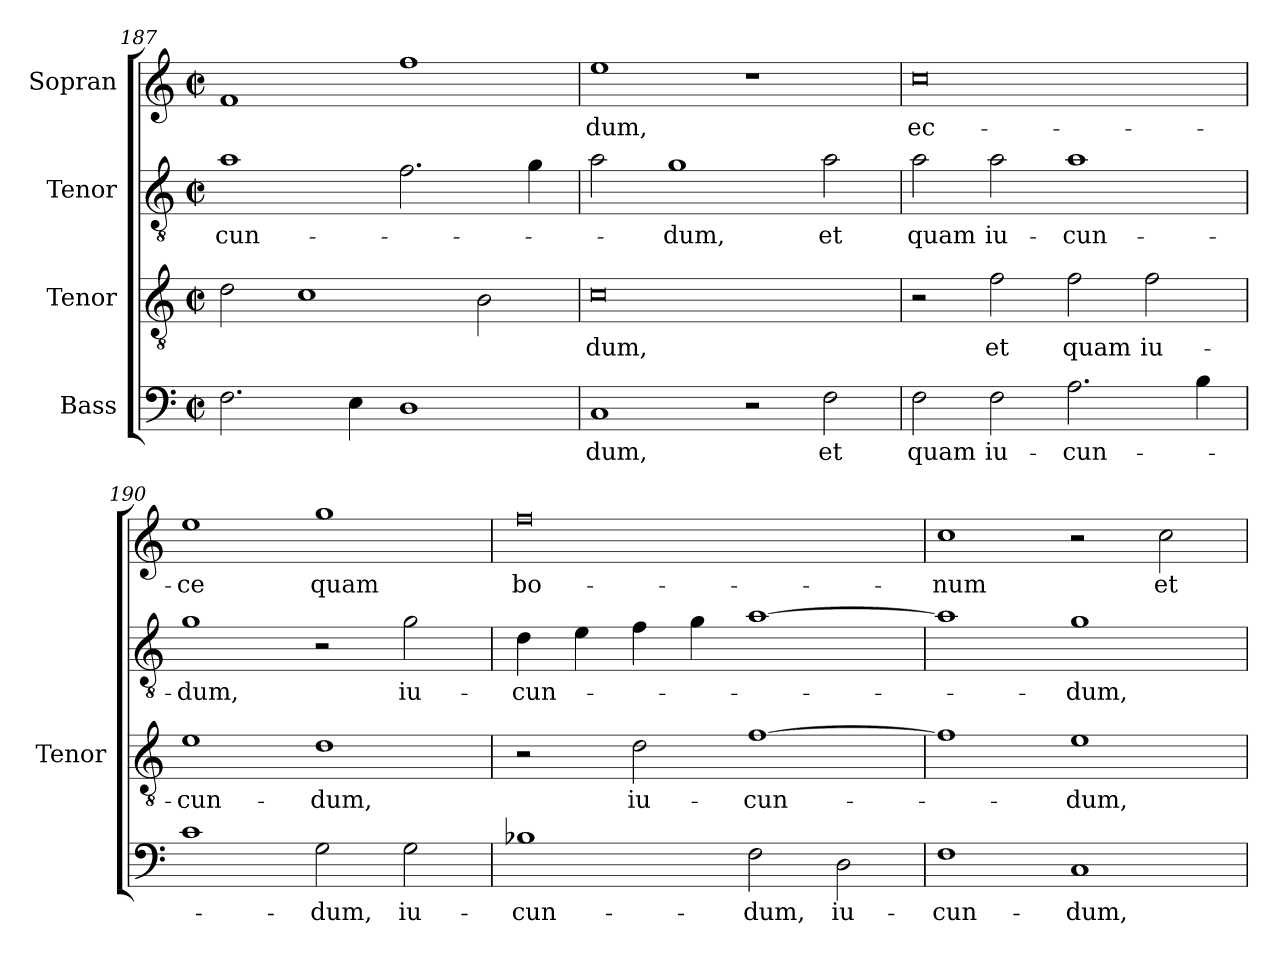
**kern	**text	**kern	**text	**kern	**text	**kern	**text
*part4	*part4	*part3	*part3	*part2	*part2	*part1	*part1
*staff4	*staff4	*staff3	*staff3	*staff2	*staff2	*staff1	*staff1
*I"Bass	*	*I"Tenor	*	*I"Tenor	*	*I"Sopran	*
*	*	*I'Tenor	*	*	*	*	*
*clefF4	*	*clefGv2	*	*clefGv2	*	*clefG2	*
*	*	*ITrd7c12	*	*ITrd7c12	*	*	*
*k[]	*	*k[]	*	*k[]	*	*k[]	*
*M2/2	*	*M2/2	*	*M2/2	*	*M2/2	*
*met(c|)	*	*met(c|)	*	*met(c|)	*	*met(c|)	*
=187	=187	=187	=187	=187	=187	=187	=187
!	!	!	!	!	!LO:LY:b:color=#000000	!	!
2.Fi\	.	2Di\	.	1Ai	-cun-	1fi	.
.	.	1Ci	.	.	.	.	.
4Ei\	.	.	.	.	.	.	.
1Di	.	.	.	2.Fi\	.	1ffi	.
.	.	2BBi\	.	.	.	.	.
.	.	.	.	4Gi\	.	.	.
=188	=188	=188	=188	=188	=188	=188	=188
!	!LO:LY:b:color=#000000	!	!	!	!	!	!
!	!	!	!LO:LY:b:color=#000000	!	!	!	!
!	!	!	!	!	!	!	!LO:LY:b:color=#000000
1Ci	-dum,	0Ci	-dum,	2Ai\	.	1eei	-dum,
!	!	!	!	!	!LO:LY:b:color=#000000	!	!
.	.	.	.	1Gi	-dum,	.	.
2r	.	.	.	.	.	1r	.
!	!LO:LY:b:color=#000000	!	!	!	!	!	!
!	!	!	!	!	!LO:LY:b:color=#000000	!	!
2Fi\	et	.	.	2Ai\	et	.	.
=189	=189	=189	=189	=189	=189	=189	=189
!	!LO:LY:b:color=#000000	!	!	!	!	!	!
!	!	!	!	!	!LO:LY:b:color=#000000	!	!
!	!	!	!	!	!	!	!LO:LY:b:color=#000000
2Fi\	quam	2r	.	2Ai\	quam	0cci	ec-
!	!LO:LY:b:color=#000000	!	!	!	!	!	!
!	!	!	!LO:LY:b:color=#000000	!	!	!	!
!	!	!	!	!	!LO:LY:b:color=#000000	!	!
2Fi\	iu-	2Fi\	et	2Ai\	iu-	.	.
!	!LO:LY:b:color=#000000	!	!	!	!	!	!
!	!	!	!LO:LY:b:color=#000000	!	!	!	!
!	!	!	!	!	!LO:LY:b:color=#000000	!	!
2.Ai\	-cun-	2Fi\	quam	1Ai	-cun-	.	.
!	!	!	!LO:LY:b:color=#000000	!	!	!	!
.	.	2Fi\	iu-	.	.	.	.
4Bi\	.	.	.	.	.	.	.
=190	=190	=190	=190	=190	=190	=190	=190
!	!	!	!LO:LY:b:color=#000000	!	!	!	!
!	!	!	!	!	!LO:LY:b:color=#000000	!	!
!	!	!	!	!	!	!	!LO:LY:b:color=#000000
1ci	.	1Ei	-cun-	1Gi	-dum,	1eei	-ce
!	!LO:LY:b:color=#000000	!	!	!	!	!	!
!	!	!	!LO:LY:b:color=#000000	!	!	!	!
!	!	!	!	!	!	!	!LO:LY:b:color=#000000
2Gi\	-dum,	1Di	-dum,	2r	.	1ggi	quam
!	!LO:LY:b:color=#000000	!	!	!	!	!	!
!	!	!	!	!	!LO:LY:b:color=#000000	!	!
2Gi\	iu-	.	.	2Gi\	iu-	.	.
!!LO:PB:g=z
=191	=191	=191	=191	=191	=191	=191	=191
!	!LO:LY:b:color=#000000	!	!	!	!	!	!
!	!	!	!	!	!LO:LY:b:color=#000000	!	!
!	!	!	!	!	!	!	!LO:LY:b:color=#000000
1B-Xi	-cun-	2r	.	4Di\	-cun-	0ffi	bo-
.	.	.	.	4Ei\	.	.	.
!	!	!	!LO:LY:b:color=#000000	!	!	!	!
.	.	2Di\	iu-	4Fi\	.	.	.
.	.	.	.	4Gi\	.	.	.
!	!LO:LY:b:color=#000000	!	!	!	!	!	!
!	!	!	!LO:LY:b:color=#000000	!	!	!	!
2Fi\	-dum,	[>1Fi	-cun-	[>1Ai	.	.	.
!	!LO:LY:b:color=#000000	!	!	!	!	!	!
2Di\	iu-	.	.	.	.	.	.
=192	=192	=192	=192	=192	=192	=192	=192
!	!LO:LY:b:color=#000000	!	!	!	!	!	!
!	!	!	!	!	!	!	!LO:LY:b:color=#000000
1Fi	-cun-	1Fi]	.	1Ai]	.	1cci	-num
!	!LO:LY:b:color=#000000	!	!	!	!	!	!
!	!	!	!LO:LY:b:color=#000000	!	!	!	!
!	!	!	!	!	!LO:LY:b:color=#000000	!	!
1Ci	-dum,	1Ei	-dum,	1Gi	-dum,	2r	.
!	!	!	!	!	!	!	!LO:LY:b:color=#000000
.	.	.	.	.	.	2cci\	et
=	=	=	=	=	=	=	=
*-	*-	*-	*-	*-	*-	*-	*-
